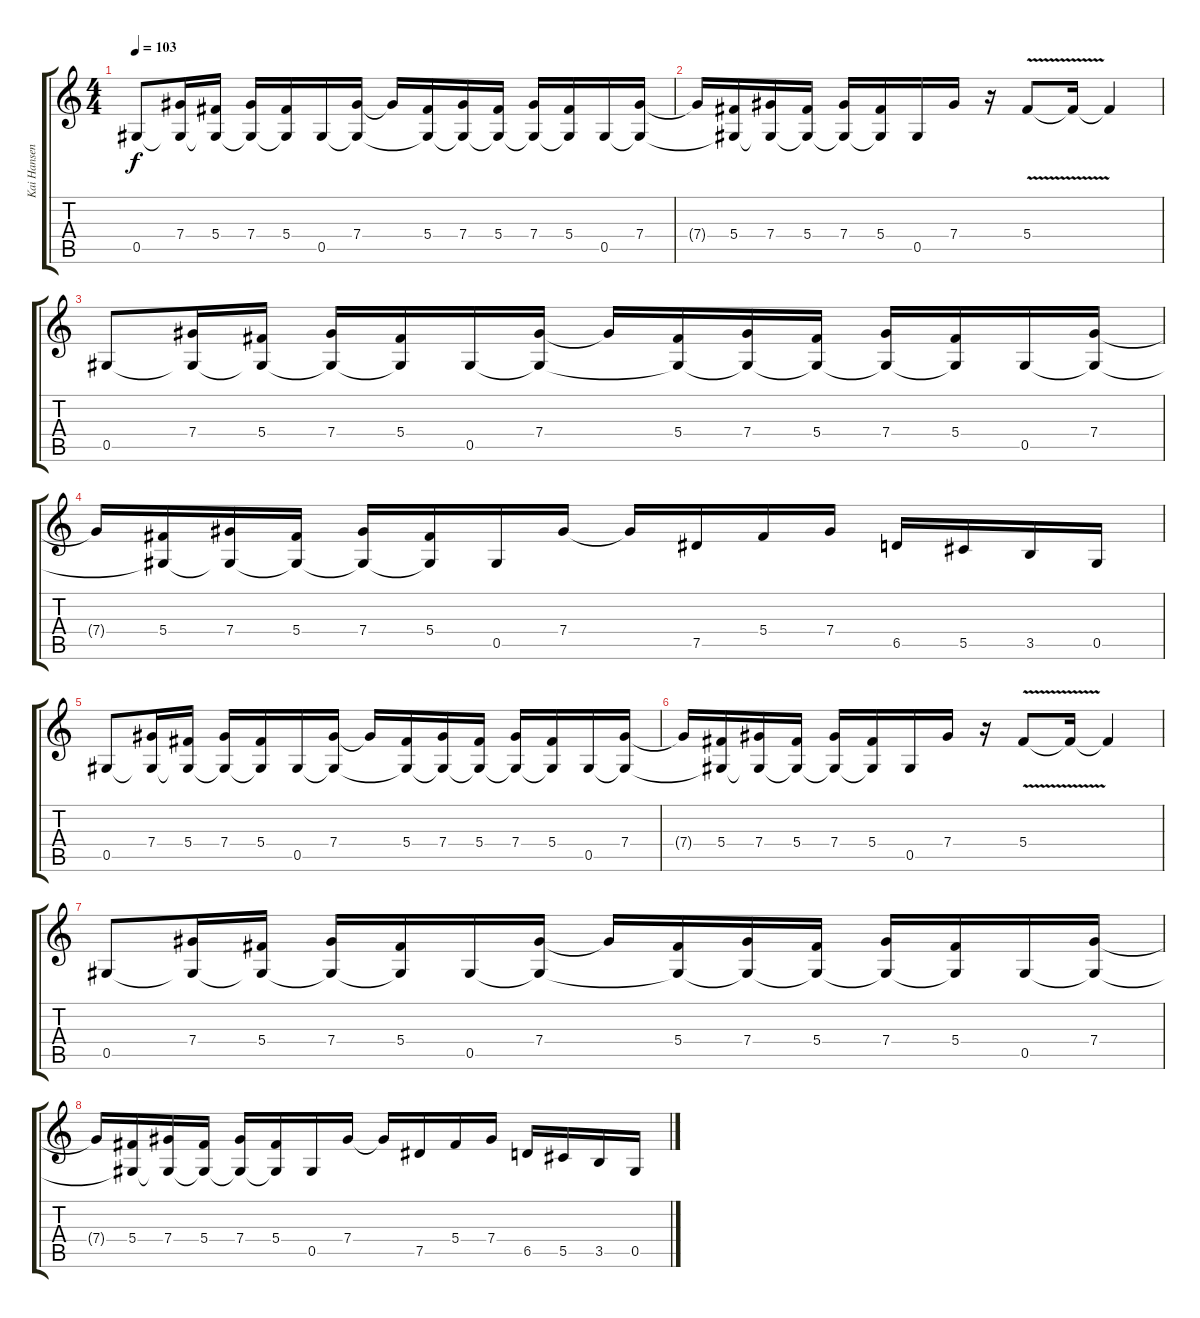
\track ("Kai Hansen - Guitar" "Kai Hansen") {instrument overdrivenguitar}
\staff {score tabs}
\tuning (Eb4 Bb3 Gb3 Db3 Ab2 Eb2) {hide}
\ts (4 4)
\tempo 103
\clef g2
\ks c
0.5{t}.8{dy f} (7.4 0.5{t}).16 (5.4 0.5{t}).16 (7.4 0.5{t}).16 (5.4 0.5{t}).16 0.5.16 (7.4 0.5{t}).16 7.4{t}.16 (5.4 0.5{t}).16 (7.4 0.5{t}).16 (5.4 0.5{t}).16 (7.4 0.5{t}).16 (5.4 0.5{t}).16 0.5.16 (7.4 0.5{t}).16 |
7.4{t}.16 (5.4 0.5{t}).16 (7.4 0.5{t}).16 (5.4 0.5{t}).16 (7.4 0.5{t}).16 (5.4 0.5{t}).16 0.5.16 7.4.16 r.16 5.4{v}.8 5.4{t}.16 5.4{t}.4 |
0.5.8 (7.4 0.5{t}).16 (5.4 0.5{t}).16 (7.4 0.5{t}).16 (5.4 0.5{t}).16 0.5.16 (7.4 0.5{t}).16 7.4{t}.16 (5.4 0.5{t}).16 (7.4 0.5{t}).16 (5.4 0.5{t}).16 (7.4 0.5{t}).16 (5.4 0.5{t}).16 0.5.16 (7.4 0.5{t}).16 |
7.4{t}.16 (5.4 0.5{t}).16 (7.4 0.5{t}).16 (5.4 0.5{t}).16 (7.4 0.5{t}).16 (5.4 0.5{t}).16 0.5.16 7.4.16 7.4{t}.16 7.5.16 5.4.16 7.4.16 6.5.16 5.5.16 3.5.16 0.5.16 |
0.5.8 (7.4 0.5{t}).16 (5.4 0.5{t}).16 (7.4 0.5{t}).16 (5.4 0.5{t}).16 0.5.16 (7.4 0.5{t}).16 7.4{t}.16 (5.4 0.5{t}).16 (7.4 0.5{t}).16 (5.4 0.5{t}).16 (7.4 0.5{t}).16 (5.4 0.5{t}).16 0.5.16 (7.4 0.5{t}).16 |
7.4{t}.16 (5.4 0.5{t}).16 (7.4 0.5{t}).16 (5.4 0.5{t}).16 (7.4 0.5{t}).16 (5.4 0.5{t}).16 0.5.16 7.4.16 r.16 5.4{v}.8 5.4{t}.16 5.4{t}.4 |
0.5.8 (7.4 0.5{t}).16 (5.4 0.5{t}).16 (7.4 0.5{t}).16 (5.4 0.5{t}).16 0.5.16 (7.4 0.5{t}).16 7.4{t}.16 (5.4 0.5{t}).16 (7.4 0.5{t}).16 (5.4 0.5{t}).16 (7.4 0.5{t}).16 (5.4 0.5{t}).16 0.5.16 (7.4 0.5{t}).16 |
7.4{t}.16 (5.4 0.5{t}).16 (7.4 0.5{t}).16 (5.4 0.5{t}).16 (7.4 0.5{t}).16 (5.4 0.5{t}).16 0.5.16 7.4.16 7.4{t}.16 7.5.16 5.4.16 7.4.16 6.5.16 5.5.16 3.5.16 0.5.16
